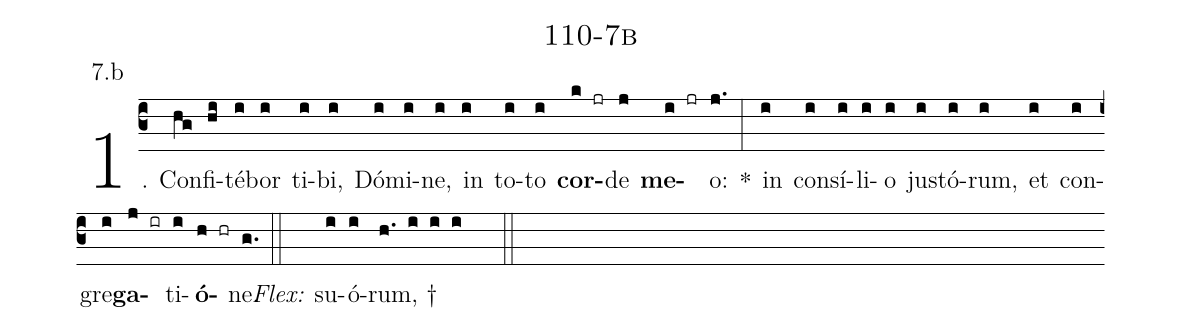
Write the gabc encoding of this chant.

name: 110-7b;
annotation: 7.b;
%%
(c3)1. Con(hg)fi(hi)té(i)bor(i) ti(i)bi,(i) Dó(i)mi(i)ne,(i) in(i) to(i)to(i) <b>cor</b>(k jr)de(j) <b>me</b>(i jr)o:(j.) *(:) in(i) con(i)sí(i)li(i)o(i) jus(i)tó(i)rum,(i) et(i) con(i)gre(i)<b>ga</b>(j ir)ti(i)<b>ó</b>(h hr)ne.(g.) (::)
<i>Flex:</i>()  su(i)ó(i)rum, †(h. i i i  ::)
